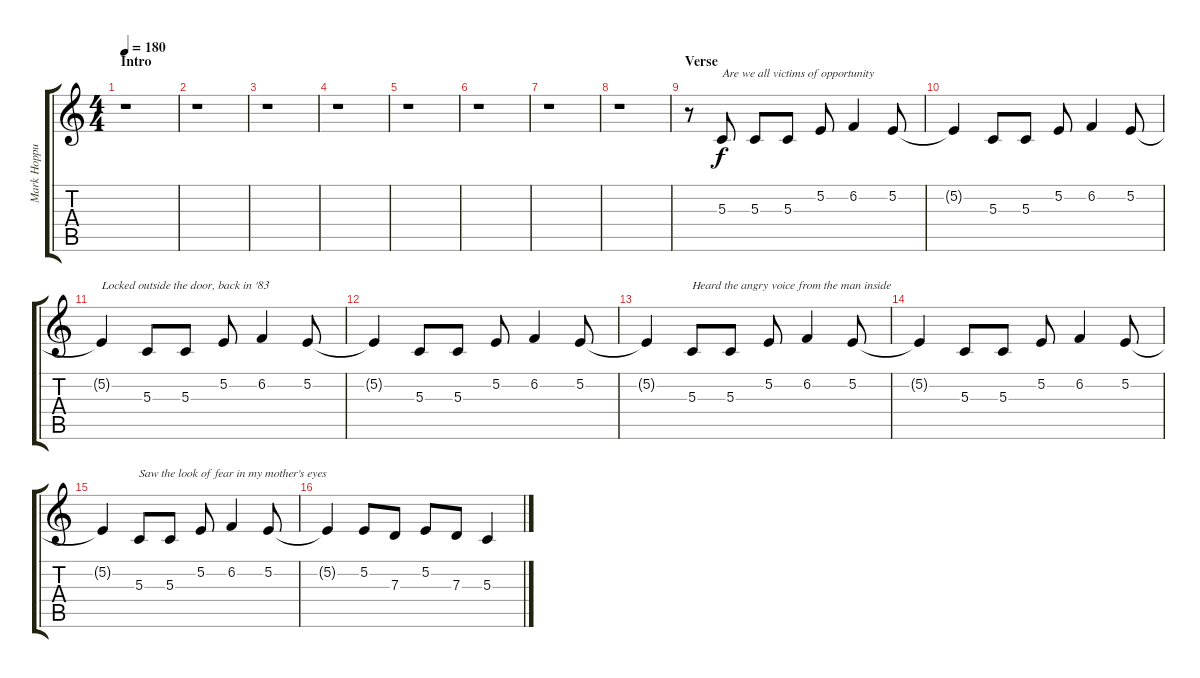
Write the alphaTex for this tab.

\track ("Mark Hoppus (Vox)" "Mark Hoppu") {instrument tenorsax}
\staff {score tabs}
\tuning (E4 B3 G3 D3 A2 E2) {hide}
\ts (4 4)
\section ("" "Intro")
\tempo 180
\clef g2
\ks c
r.1{dy f instrument tenorsax} |
r.1 |
r.1 |
r.1 |
r.1 |
r.1 |
r.1 |
r.1 |
\section ("" "Verse")
r.8 5.3.8{txt "Are we all victims of opportunity"} 5.3.8 5.3.8 5.2.8 6.2.4 5.2.8 |
5.2{t}.4 5.3.8 5.3.8 5.2.8 6.2.4 5.2.8 |
5.2{t}.4{txt "Locked outside the door, back in '83"} 5.3.8 5.3.8 5.2.8 6.2.4 5.2.8 |
5.2{t}.4 5.3.8 5.3.8 5.2.8 6.2.4 5.2.8 |
5.2{t}.4 5.3.8{txt "Heard the angry voice from the man inside"} 5.3.8 5.2.8 6.2.4 5.2.8 |
5.2{t}.4 5.3.8 5.3.8 5.2.8 6.2.4 5.2.8 |
5.2{t}.4 5.3.8{txt "Saw the look of fear in my mother's eyes"} 5.3.8 5.2.8 6.2.4 5.2.8 |
5.2{t}.4 5.2.8 7.3.8 5.2.8 7.3.8 5.3.4
